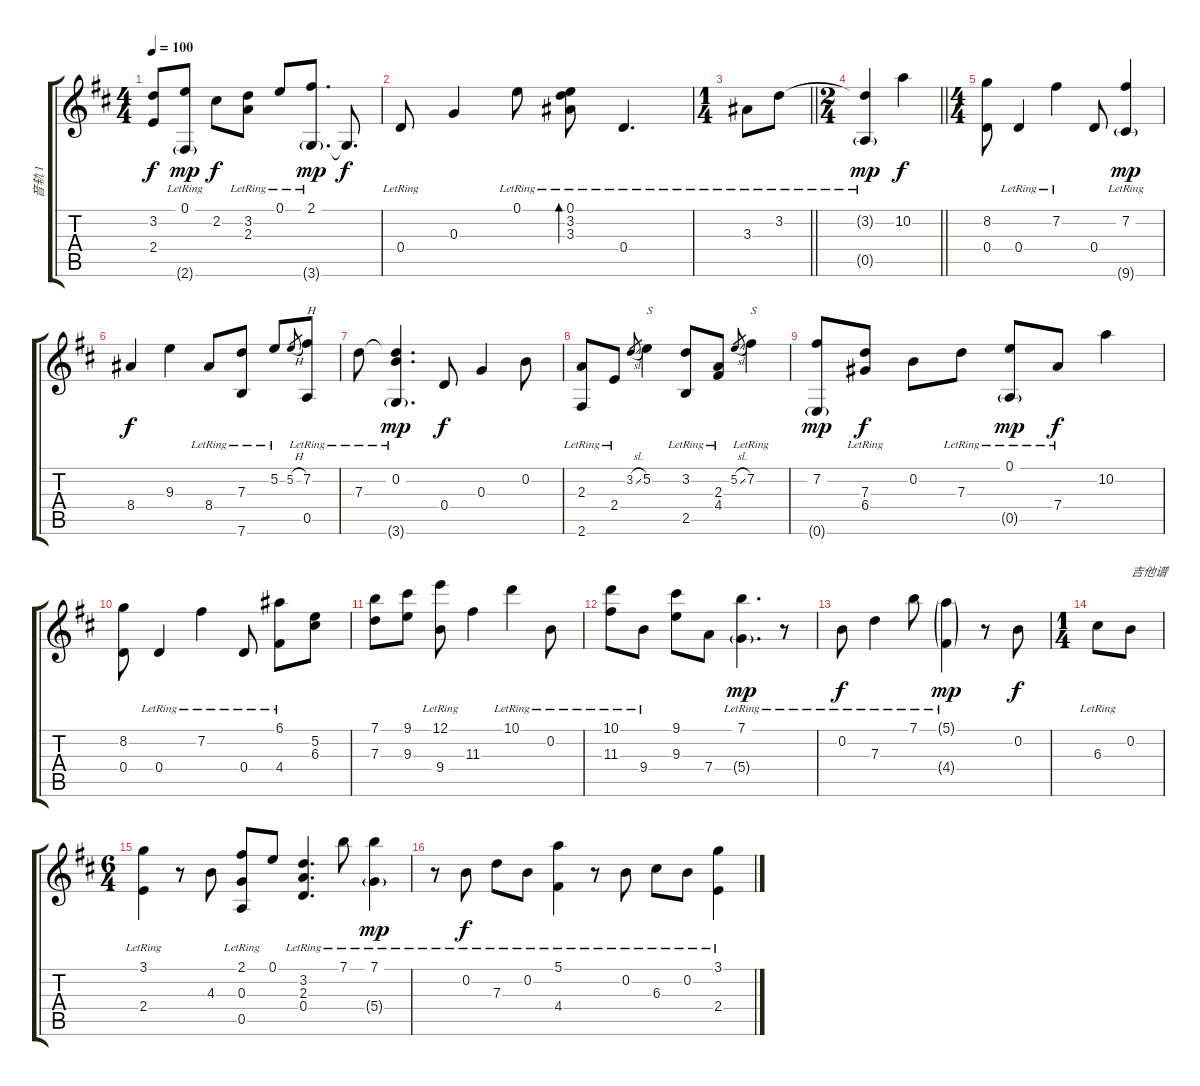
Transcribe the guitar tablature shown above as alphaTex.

\track ("音轨 1" "音轨 1") {instrument acousticguitarnylon}
\staff {score tabs}
\tuning (E4 B3 G3 D3 A2 E2) {hide}
\ts (4 4)
\tempo 100
\clef g2
\ks d
(3.2 2.4).8{dy f} (0.1{lr} 2.6{g lr}).8{dy mp} 2.2.8{dy f} (3.2{lr} 2.3{lr}).8 0.1{lr}.8 (2.1{lr} 3.6{g lr}).8{d dy mp} 3.6{t}.8{d dy f} |
0.4{lr}.8 0.3.4 0.1{lr}.8 (0.1{lr} 3.2{lr} 3.3{lr}).8{bd 480} 0.4{lr}.4{d} |
\ts (1 4)
\barLineRight lightlight
3.3{lr}.8 3.2{lr}.8 |
\ts (2 4)
\barLineRight lightlight
(3.2{t} 0.5{g lr}).4{dy mp} 10.2.4{dy f} |
\ts (4 4)
(8.2 0.4).8 0.4{lr}.4 7.2{lr}.4 0.4.8 (7.2{lr} 9.6{g lr}).4{dy mp} |
8.4.4{dy f} 9.3.4 8.4{lr}.8 (7.3{lr} 7.6{lr}).8 5.2{lr}.8 5.2{h}.8{gr} (7.2{lr} 0.5{lr}).8{txt "H"} |
7.3{lr}.8 (0.2{lr} 7.3{t} 3.6{g lr}).4{d dy mp} 0.4.8{dy f} 0.3.4 0.2.8 |
(2.3{lr} 2.6{lr}).8 2.4{lr}.8 3.2{sl}.8{gr} 5.2.4{txt "S"} (3.2{lr} 2.5{lr}).8 (2.3{lr} 4.4{lr}).8 5.2{sl}.8{gr} 7.2{lr}.4{txt "S"} |
(7.2 0.6{g}).8{dy mp} (7.3{lr} 6.4{lr}).8{dy f} 0.2.8 7.3{lr}.8 (0.1{lr} 0.5{g lr}).8{dy mp} 7.4{lr}.8{dy f} 10.2.4 |
(8.2 0.4).8 0.4{lr}.4 7.2{lr}.4 0.4{lr}.8 (6.1{lr} 4.4{lr}).8 (5.2 6.3).8 |
(7.1 7.3).8 (9.1 9.3).8 (12.1{lr} 9.4{lr}).8 11.3.4 10.1{lr}.4 0.2{lr}.8 |
(10.1{lr} 11.3{lr}).8 9.4{lr}.8 (9.1 9.3).8 7.4.8 (7.1{lr} 5.4{g lr}).4{d dy mp} r.8 |
0.2{lr}.8{dy f} 7.3{lr}.4 7.1{lr}.8 (5.1{g lr} 4.4{g lr}).4{dy mp} r.8 0.2.8{dy f} |
\ts (1 4)
6.3{lr}.8 0.2.8{txt "吉他谱"} |
\ts (6 4)
(3.1{lr} 2.4{lr}).4 r.8 4.3.8 (2.1{lr} 0.3{lr} 0.5{lr}).8 0.1.8 (3.2{lr} 2.3{lr} 0.4{lr}).4{d} 7.1{lr}.8 (7.1{lr} 5.4{g lr}).4{dy mp} |
r.8 0.2{lr}.8{dy f} 7.3{lr}.8 0.2{lr}.8 (5.1{lr} 4.4{lr}).4 r.8 0.2{lr}.8 6.3{lr}.8 0.2{lr}.8 (3.1{lr} 2.4{lr}).4
